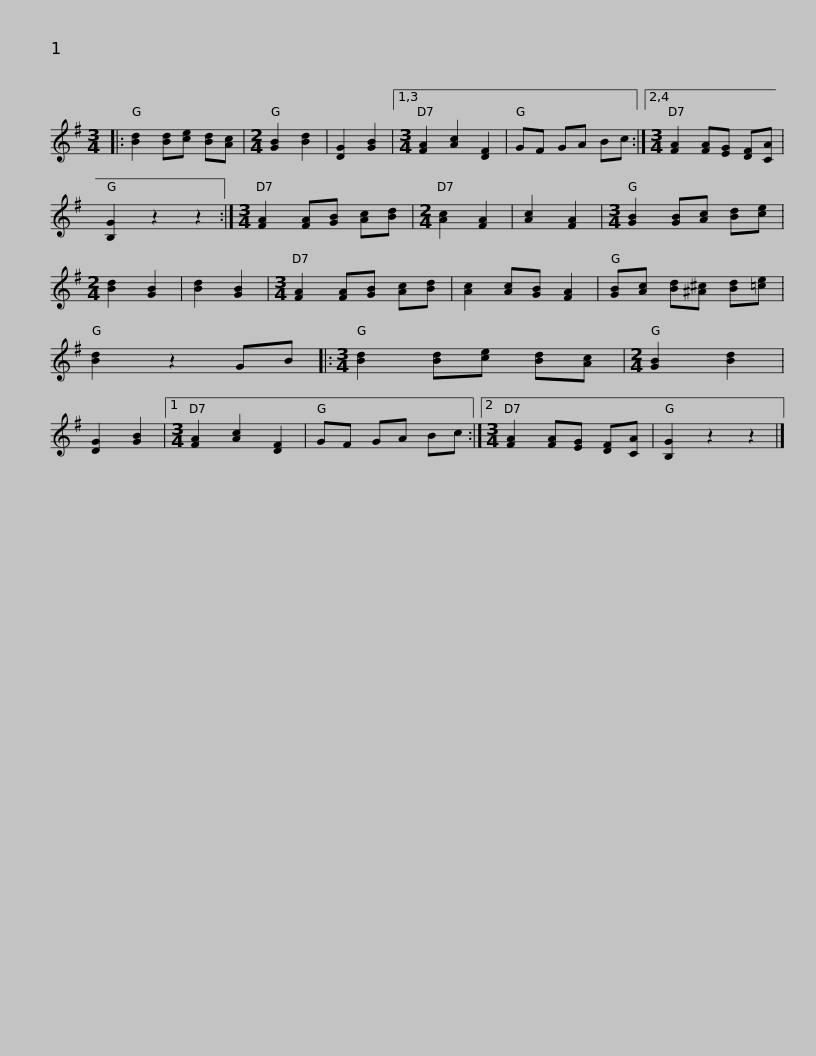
X:1
L:1/8
M:3/4
I:linebreak $
K:G
V:1 treble
V:1
|: [Bd]2 [Bd][ce] [Bd][Ac] |[M:2/4] [GB]2 [Bd]2 | [DG]2 [GB]2 |1,3[M:3/4] [FA]2 [Ac]2 [DF]2 | GF GA Bc :|2,4 %5
[M:3/4] [FA]2 [FA][EG] [DF][CA] | [B,G]2 z2 z2 :|[M:3/4] [FA]2 [FA][GB] [Ac][Bd] |[M:2/4] [Ac]2 [FA]2 |$ [Ac]2 [FA]2 | %10
[M:3/4] [GB]2 [GB][Ac] [Bd][ce] |[M:2/4] [Bd]2 [GB]2 | [Bd]2 [GB]2 |[M:3/4] [FA]2 [FA][GB] [Ac][Bd] | [Ac]2 [Ac][GB] [FA]2 | %15
 [GB][Ac] [Bd][^A^c] [Bd][=ce] | [Bd]2 z2 GB |:[M:3/4] [Bd]2 [Bd][ce] [Bd][Ac] |$[M:2/4] [GB]2 [Bd]2 | [DG]2 [GB]2 |1 %20
[M:3/4] [FA]2 [Ac]2 [DF]2 | GF GA Bc :|2[M:3/4] [FA]2 [FA][EG] [DF][CA] | [B,G]2 z2 z2 |] %24
